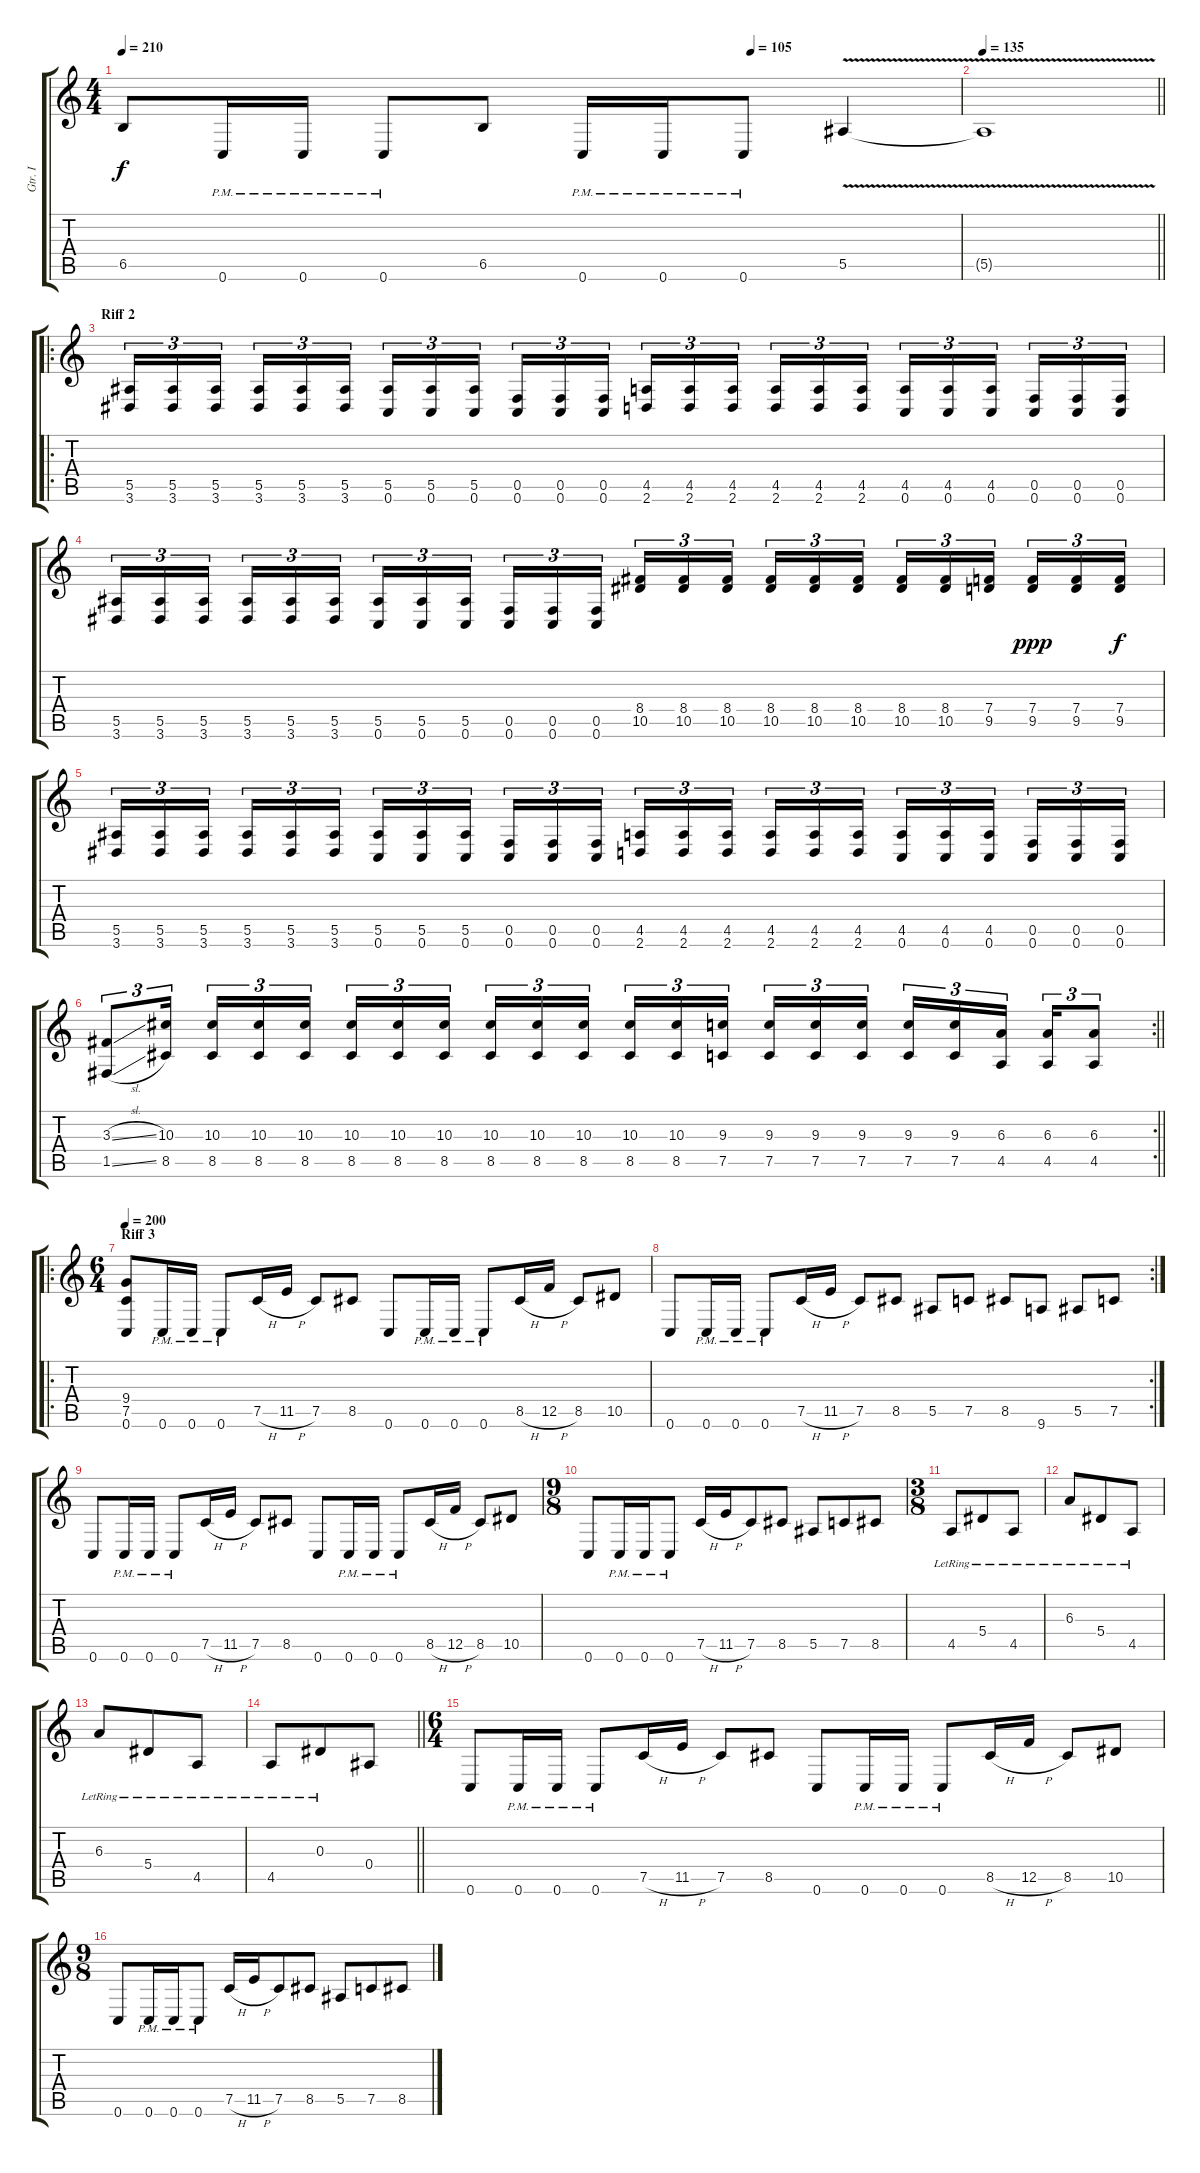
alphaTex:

\track ("Gtr. I" "Gtr. I") {instrument overdrivenguitar}
\staff {score tabs}
\tuning (C4 G3 Eb3 Bb2 F2 C2) {hide}
\ts (4 4)
\tempo 210
\tempo (105 0.75)
\clef g2
\ks c
6.5.8{dy f} 0.6{pm}.16 0.6{pm}.16 0.6{pm}.8 6.5.8 0.6{pm}.16 0.6{pm}.16 0.6{pm}.8 5.5{v}.4 |
\tempo 135
\barLineRight lightlight
5.5{t}.1 |
\ro
\section ("" "Riff 2")
(5.5 3.6).16{tu (3 2)} (5.5 3.6).16{tu (3 2)} (5.5 3.6).16{tu (3 2) beam splitsecondary} (5.5 3.6).16{tu (3 2)} (5.5 3.6).16{tu (3 2)} (5.5 3.6).16{tu (3 2)} (5.5 0.6).16{tu (3 2)} (5.5 0.6).16{tu (3 2)} (5.5 0.6).16{tu (3 2) beam splitsecondary} (0.5 0.6).16{tu (3 2)} (0.5 0.6).16{tu (3 2)} (0.5 0.6).16{tu (3 2)} (4.5 2.6).16{tu (3 2)} (4.5 2.6).16{tu (3 2)} (4.5 2.6).16{tu (3 2) beam splitsecondary} (4.5 2.6).16{tu (3 2)} (4.5 2.6).16{tu (3 2)} (4.5 2.6).16{tu (3 2)} (4.5 0.6).16{tu (3 2)} (4.5 0.6).16{tu (3 2)} (4.5 0.6).16{tu (3 2) beam splitsecondary} (0.5 0.6).16{tu (3 2)} (0.5 0.6).16{tu (3 2)} (0.5 0.6).16{tu (3 2)} |
(5.5 3.6).16{tu (3 2)} (5.5 3.6).16{tu (3 2)} (5.5 3.6).16{tu (3 2) beam splitsecondary} (5.5 3.6).16{tu (3 2)} (5.5 3.6).16{tu (3 2)} (5.5 3.6).16{tu (3 2)} (5.5 0.6).16{tu (3 2)} (5.5 0.6).16{tu (3 2)} (5.5 0.6).16{tu (3 2) beam splitsecondary} (0.5 0.6).16{tu (3 2)} (0.5 0.6).16{tu (3 2)} (0.5 0.6).16{tu (3 2)} (8.4 10.5).16{tu (3 2)} (8.4 10.5).16{tu (3 2)} (8.4 10.5).16{tu (3 2) beam splitsecondary} (8.4 10.5).16{tu (3 2)} (8.4 10.5).16{tu (3 2)} (8.4 10.5).16{tu (3 2)} (8.4 10.5).16{tu (3 2)} (8.4 10.5).16{tu (3 2)} (7.4 9.5).16{tu (3 2) beam splitsecondary} (7.4 9.5).16{tu (3 2) dy ppp} (7.4 9.5).16{tu (3 2)} (7.4 9.5).16{tu (3 2) dy f} |
(5.5 3.6).16{tu (3 2)} (5.5 3.6).16{tu (3 2)} (5.5 3.6).16{tu (3 2) beam splitsecondary} (5.5 3.6).16{tu (3 2)} (5.5 3.6).16{tu (3 2)} (5.5 3.6).16{tu (3 2)} (5.5 0.6).16{tu (3 2)} (5.5 0.6).16{tu (3 2)} (5.5 0.6).16{tu (3 2) beam splitsecondary} (0.5 0.6).16{tu (3 2)} (0.5 0.6).16{tu (3 2)} (0.5 0.6).16{tu (3 2)} (4.5 2.6).16{tu (3 2)} (4.5 2.6).16{tu (3 2)} (4.5 2.6).16{tu (3 2) beam splitsecondary} (4.5 2.6).16{tu (3 2)} (4.5 2.6).16{tu (3 2)} (4.5 2.6).16{tu (3 2)} (4.5 0.6).16{tu (3 2)} (4.5 0.6).16{tu (3 2)} (4.5 0.6).16{tu (3 2) beam splitsecondary} (0.5 0.6).16{tu (3 2)} (0.5 0.6).16{tu (3 2)} (0.5 0.6).16{tu (3 2)} |
\rc 2
\barLineRight lightlight
(3.3{sl} 1.5{sl}).8{tu (3 2)} (10.3 8.5).16{tu (3 2) beam splitsecondary} (10.3 8.5).16{tu (3 2)} (10.3 8.5).16{tu (3 2)} (10.3 8.5).16{tu (3 2)} (10.3 8.5).16{tu (3 2)} (10.3 8.5).16{tu (3 2)} (10.3 8.5).16{tu (3 2) beam splitsecondary} (10.3 8.5).16{tu (3 2)} (10.3 8.5).16{tu (3 2)} (10.3 8.5).16{tu (3 2)} (10.3 8.5).16{tu (3 2)} (10.3 8.5).16{tu (3 2)} (9.3 7.5).16{tu (3 2) beam splitsecondary} (9.3 7.5).16{tu (3 2)} (9.3 7.5).16{tu (3 2)} (9.3 7.5).16{tu (3 2)} (9.3 7.5).16{tu (3 2)} (9.3 7.5).16{tu (3 2)} (6.3 4.5).16{tu (3 2) beam splitsecondary} (6.3 4.5).16{tu (3 2)} (6.3 4.5).8{tu (3 2)} |
\ro
\ts (6 4)
\section ("" "Riff 3")
\tempo 200
(9.4 7.5 0.6).8 0.6{pm}.16 0.6{pm}.16 0.6{pm}.8 7.5{h}.16 11.5{h}.16 7.5.8 8.5.8 0.6.8 0.6{pm}.16 0.6{pm}.16 0.6{pm}.8 8.5{h}.16 12.5{h}.16 8.5.8 10.5.8 |
\rc 2
0.6.8 0.6{pm}.16 0.6{pm}.16 0.6{pm}.8 7.5{h}.16 11.5{h}.16 7.5.8 8.5.8 5.5.8 7.5.8 8.5.8 9.6.8 5.5.8 7.5.8 |
0.6.8 0.6{pm}.16 0.6{pm}.16 0.6{pm}.8 7.5{h}.16 11.5{h}.16 7.5.8 8.5.8 0.6.8 0.6{pm}.16 0.6{pm}.16 0.6{pm}.8 8.5{h}.16 12.5{h}.16 8.5.8 10.5.8 |
\ts (9 8)
0.6.8 0.6{pm}.16 0.6{pm}.16 0.6{pm}.8 7.5{h}.16 11.5{h}.16 7.5.8 8.5.8 5.5.8 7.5.8 8.5.8 |
\ts (3 8)
4.5{lr}.8 5.4{lr}.8 4.5{lr}.8 |
6.3{lr}.8 5.4{lr}.8 4.5{lr}.8 |
6.3{lr}.8 5.4{lr}.8 4.5{lr}.8 |
\barLineRight lightlight
4.5{lr}.8 0.3{lr}.8 0.4.8 |
\ts (6 4)
0.6.8 0.6{pm}.16 0.6{pm}.16 0.6{pm}.8 7.5{h}.16 11.5{h}.16 7.5.8 8.5.8 0.6.8 0.6{pm}.16 0.6{pm}.16 0.6{pm}.8 8.5{h}.16 12.5{h}.16 8.5.8 10.5.8 |
\ts (9 8)
0.6.8 0.6{pm}.16 0.6{pm}.16 0.6{pm}.8 7.5{h}.16 11.5{h}.16 7.5.8 8.5.8 5.5.8 7.5.8 8.5.8
